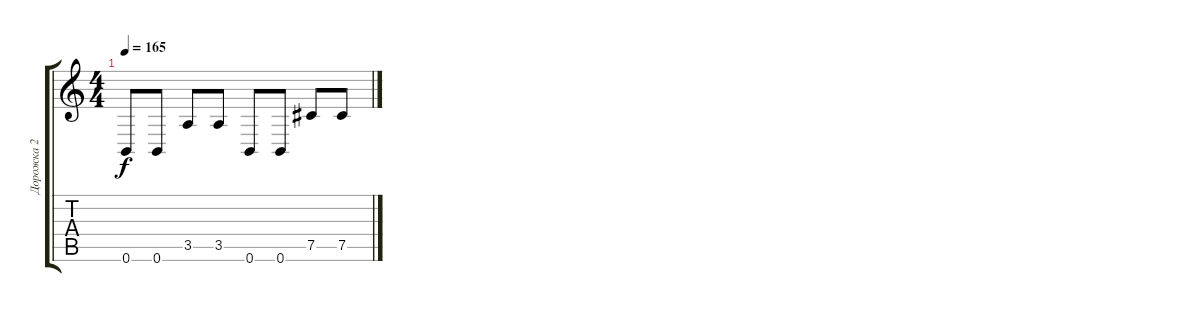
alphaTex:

\track ("Дорожка 2" "Дорожка 2") {instrument distortionguitar}
\staff {score tabs}
\tuning (Db4 Ab3 E3 B2 Gb2 B1) {hide}
\ts (4 4)
\tempo 165
\clef g2
\ks c
0.6.8{dy f} 0.6.8 3.5.8 3.5.8 0.6.8 0.6.8 7.5.8 7.5.8
